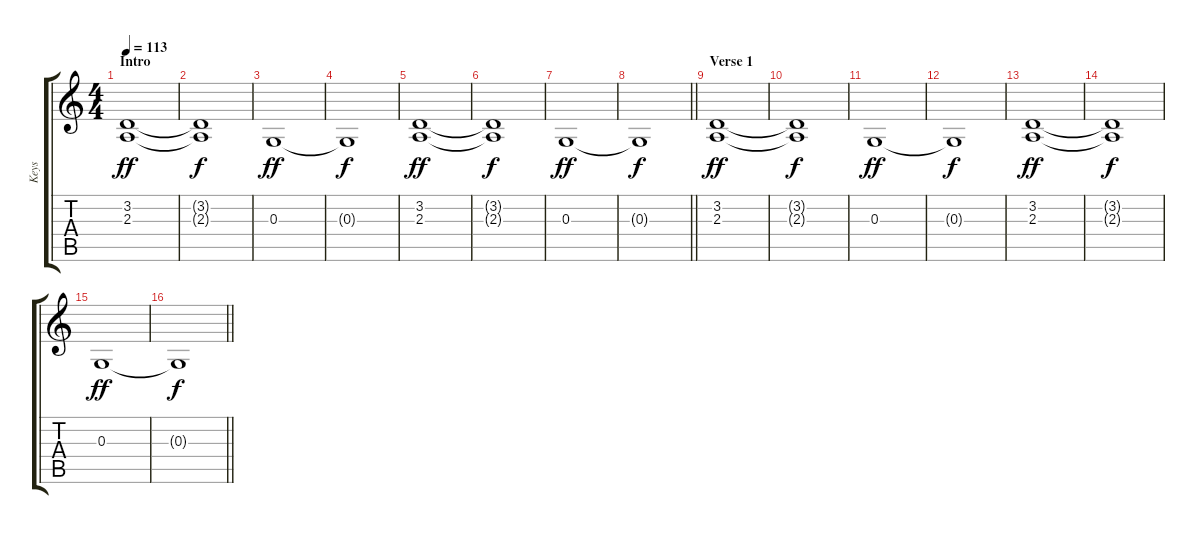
\track ("Keys" "Keys") {instrument pad8sweep}
\staff {score tabs}
\tuning (E4 B3 G3 D3 A2 E2) {hide}
\ts (4 4)
\section ("" "Intro")
\tempo 113
\clef g2
\ks c
(3.2 2.3).1{dy ff instrument pad8sweep} |
(3.2{t} 2.3{t}).1{dy f} |
0.3.1{dy ff} |
0.3{t}.1{dy f} |
(3.2 2.3).1{dy ff} |
(3.2{t} 2.3{t}).1{dy f} |
0.3.1{dy ff} |
\barLineRight lightlight
0.3{t}.1{dy f} |
\section ("" "Verse 1")
(3.2 2.3).1{dy ff} |
(3.2{t} 2.3{t}).1{dy f} |
0.3.1{dy ff} |
0.3{t}.1{dy f} |
(3.2 2.3).1{dy ff} |
(3.2{t} 2.3{t}).1{dy f} |
0.3.1{dy ff} |
\barLineRight lightlight
0.3{t}.1{dy f}
